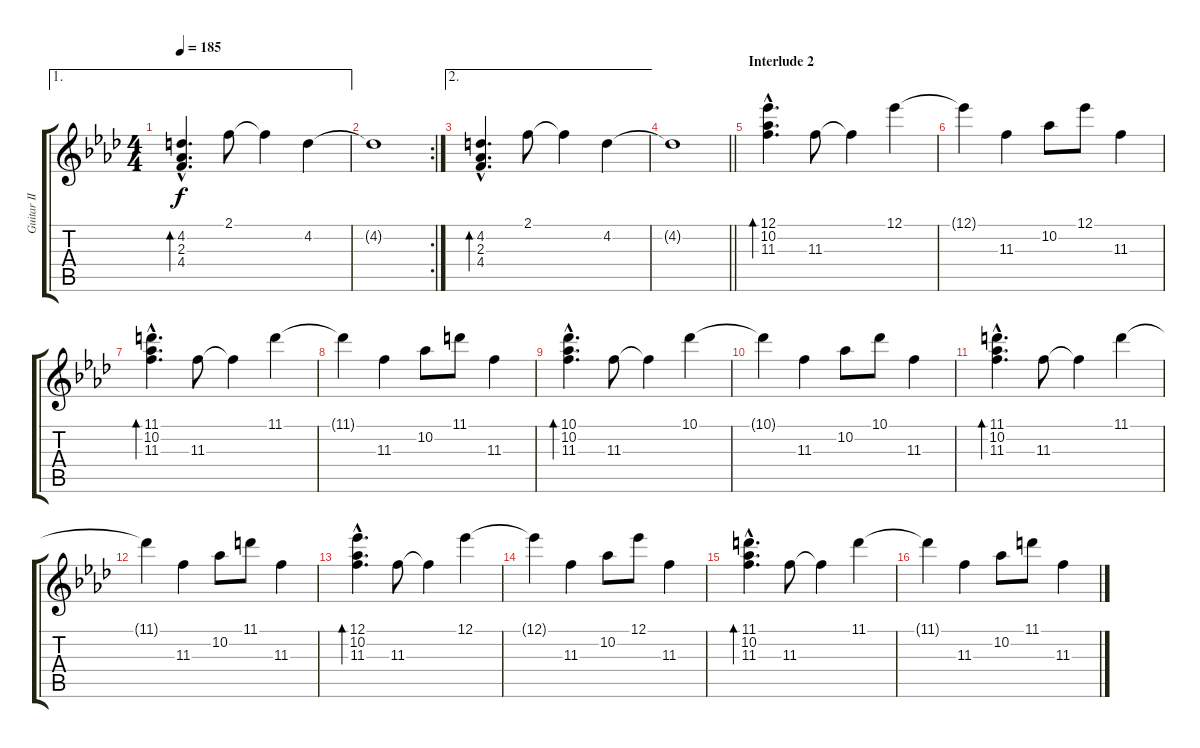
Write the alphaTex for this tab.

\track ("Guitar II" "Guitar II") {instrument distortionguitar}
\staff {score tabs}
\tuning (Eb4 Bb3 Gb3 Db3 Ab2 Db2) {hide}
\ae 1
\ts (4 4)
\tempo 185
\clef g2
\ks fminor
(4.2{hac} 2.3{hac} 4.4{hac}).4{d bd 120 dy f} 2.1.8 2.1{t}.4 4.2.4 |
\rc 2
4.2{t}.1 |
\ae 2
(4.2{hac} 2.3{hac} 4.4{hac}).4{d bd 120} 2.1.8 2.1{t}.4 4.2.4 |
\barLineRight lightlight
4.2{t}.1 |
\section ("" "Interlude 2")
(12.1{hac} 10.2{hac} 11.3{hac}).4{d bd 120} 11.3.8 11.3{t}.4 12.1.4 |
12.1{t}.4 11.3.4 10.2.8 12.1.8 11.3.4 |
(11.1{hac} 10.2{hac} 11.3{hac}).4{d bd 120} 11.3.8 11.3{t}.4 11.1.4 |
11.1{t}.4 11.3.4 10.2.8 11.1.8 11.3.4 |
(10.1{hac} 10.2{hac} 11.3{hac}).4{d bd 120} 11.3.8 11.3{t}.4 10.1.4 |
10.1{t}.4 11.3.4 10.2.8 10.1.8 11.3.4 |
(11.1{hac} 10.2{hac} 11.3{hac}).4{d bd 120} 11.3.8 11.3{t}.4 11.1.4 |
11.1{t}.4 11.3.4 10.2.8 11.1.8 11.3.4 |
(12.1{hac} 10.2{hac} 11.3{hac}).4{d bd 120} 11.3.8 11.3{t}.4 12.1.4 |
12.1{t}.4 11.3.4 10.2.8 12.1.8 11.3.4 |
(11.1{hac} 10.2{hac} 11.3{hac}).4{d bd 120} 11.3.8 11.3{t}.4 11.1.4 |
11.1{t}.4 11.3.4 10.2.8 11.1.8 11.3.4
